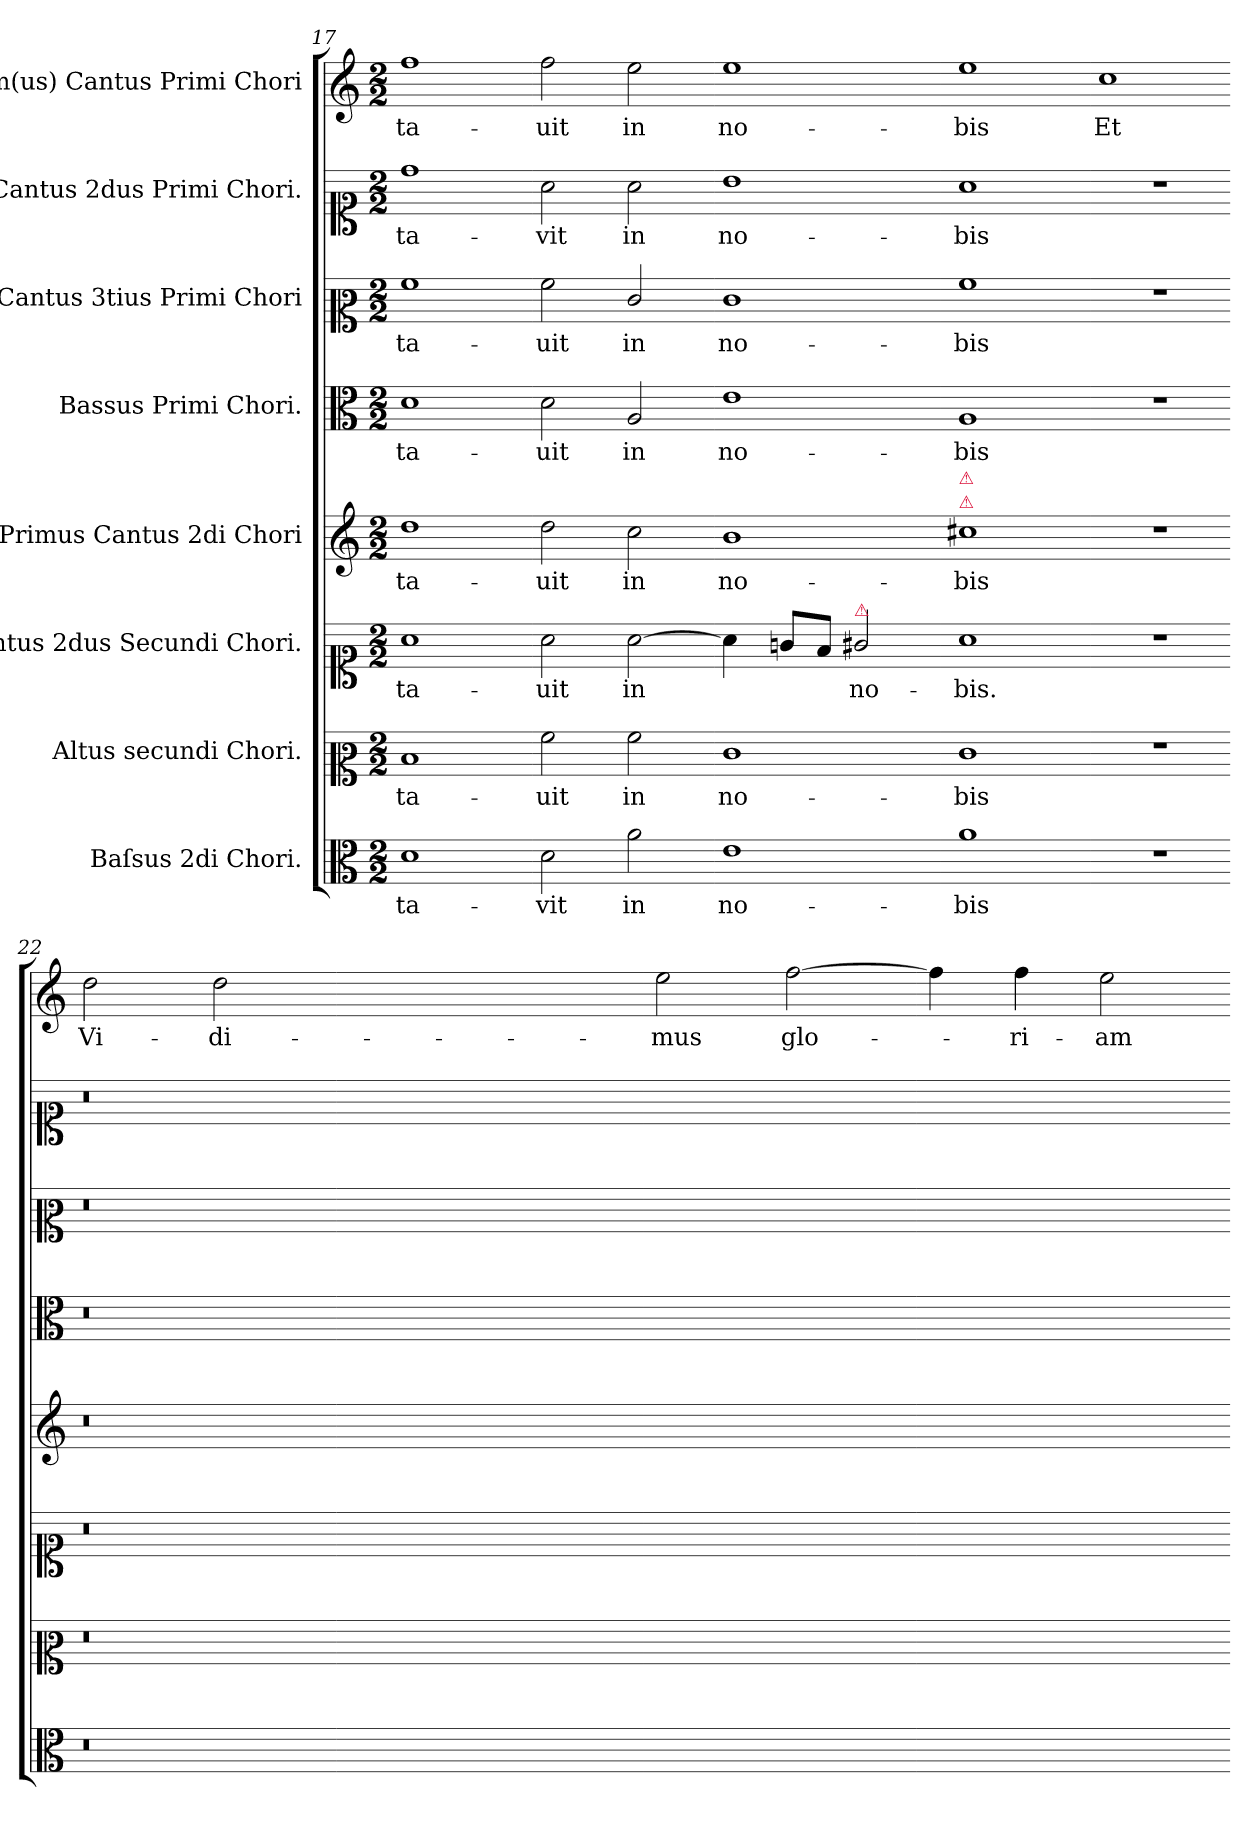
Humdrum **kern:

**kern	**text	**kern	**text	**kern	**text	**kern	**text	**kern	**text	**kern	**text	**kern	**text	**kern	**text
*part8	*part8	*part7	*part7	*part6	*part6	*part5	*part5	*part4	*part4	*part3	*part3	*part2	*part2	*part1	*part1
*staff8	*staff8	*staff7	*staff7	*staff6	*staff6	*staff5	*staff5	*staff4	*staff4	*staff3	*staff3	*staff2	*staff2	*staff1	*staff1
*I"Baſsus 2di Chori.	*	*I"Altus secundi Chori.	*	*I"Cantus 2dus Secundi Chori.	*	*I"Primus Cantus 2di Chori	*	*I"Bassus Primi Chori.	*	*I"Cantus 3tius Primi Chori	*	*I"Cantus 2dus Primi Chori.	*	*I"Im(us) Cantus Primi Chori	*
*clefC3	*	*clefC2	*	*clefC1	*	*clefG2	*	*clefC3	*	*clefC2	*	*clefC1	*	*clefG2	*
*k[]	*	*k[]	*	*k[]	*	*k[]	*	*k[]	*	*k[]	*	*k[]	*	*k[]	*
*E:phr	*	*E:phr	*	*E:phr	*	*E:phr	*	*E:phr	*	*E:phr	*	*E:phr	*	*E:phr	*
*M2/2	*	*M2/2	*	*M2/2	*	*M2/2	*	*M2/2	*	*M2/2	*	*M2/2	*	*M2/2	*
=17	=17	=17	=17	=17	=17	=17	=17	=17	=17	=17	=17	=17	=17	=17	=17
1d	-ta-	1d	-ta-	1a	-ta-	1dd	-ta-	1d	-ta-	1a	-ta-	1dd	-ta-	1ff	-ta-
=18-	=18-	=18-	=18-	=18-	=18-	=18-	=18-	=18-	=18-	=18-	=18-	=18-	=18-	=18-	=18-
2d\	-vit	2a\	-uit	2a\	-uit	2dd\	-uit	2d\	-uit	2a\	-uit	2a\	-vit	2ff\	-uit
2a\	in	2a\	in	[2a\	in	2cc\	in	2A/	in	2e/	in	2a\	in	2ee\	in
=19-	=19-	=19-	=19-	=19-	=19-	=19-	=19-	=19-	=19-	=19-	=19-	=19-	=19-	=19-	=19-
1e	no-	1e	no-	4a\]	.	1b	no-	1e	no-	1e	no-	1b	no-	1ee	no-
.	.	.	.	8gn/L	.	.	.	.	.	.	.	.	.	.	.
.	.	.	.	8f/J	.	.	.	.	.	.	.	.	.	.	.
!	!	!	!	!LO:TX:a:color=crimson:t=⚠	!	!	!	!	!	!	!	!	!	!	!
.	.	.	.	2g#X/	no-	.	.	.	.	.	.	.	.	.	.
=20-	=20-	=20-	=20-	=20-	=20-	=20-	=20-	=20-	=20-	=20-	=20-	=20-	=20-	=20-	=20-
!	!	!	!	!	!	!LO:TX:a:color=crimson:t=⚠	!	!	!	!	!	!	!	!	!
!	!	!	!	!	!	!LO:TX:a:color=crimson:t=⚠	!	!	!	!	!	!	!	!	!
1a	-bis	1e	-bis	1a	-bis.	1cc#X	-bis	1A	-bis	1a	-bis	1a	-bis	1ee	-bis
=21-	=21-	=21-	=21-	=21-	=21-	=21-	=21-	=21-	=21-	=21-	=21-	=21-	=21-	=21-	=21-
1r	.	1r	.	1r	.	1r	.	1r	.	1r	.	1r	.	1cc	Et
=22-	=22-	=22-	=22-	=22-	=22-	=22-	=22-	=22-	=22-	=22-	=22-	=22-	=22-	=22-	=22-
0.r	.	0.r	.	0.r	.	0.r	.	0.r	.	0.r	.	0.r	.	2dd\	Vi-
.	.	.	.	.	.	.	.	.	.	.	.	.	.	2dd\	-di-
.	.	.	.	.	.	.	.	.	.	.	.	.	.	0ryy	.
=23-	=23-	=23-	=23-	=23-	=23-	=23-	=23-	=23-	=23-	=23-	=23-	=23-	=23-	=23-	=23-
1ryy	.	1ryy	.	1ryy	.	1ryy	.	1ryy	.	1ryy	.	1ryy	.	2ee\	-mus
.	.	.	.	.	.	.	.	.	.	.	.	.	.	[2ff\	glo-
=24-	=24-	=24-	=24-	=24-	=24-	=24-	=24-	=24-	=24-	=24-	=24-	=24-	=24-	=24-	=24-
1ryy	.	1ryy	.	1ryy	.	1ryy	.	1ryy	.	1ryy	.	1ryy	.	4ff\]	.
.	.	.	.	.	.	.	.	.	.	.	.	.	.	4ff\	-ri-
.	.	.	.	.	.	.	.	.	.	.	.	.	.	2ee\	-am
=-	=-	=-	=-	=-	=-	=-	=-	=-	=-	=-	=-	=-	=-	=-	=-
*-	*-	*-	*-	*-	*-	*-	*-	*-	*-	*-	*-	*-	*-	*-	*-
